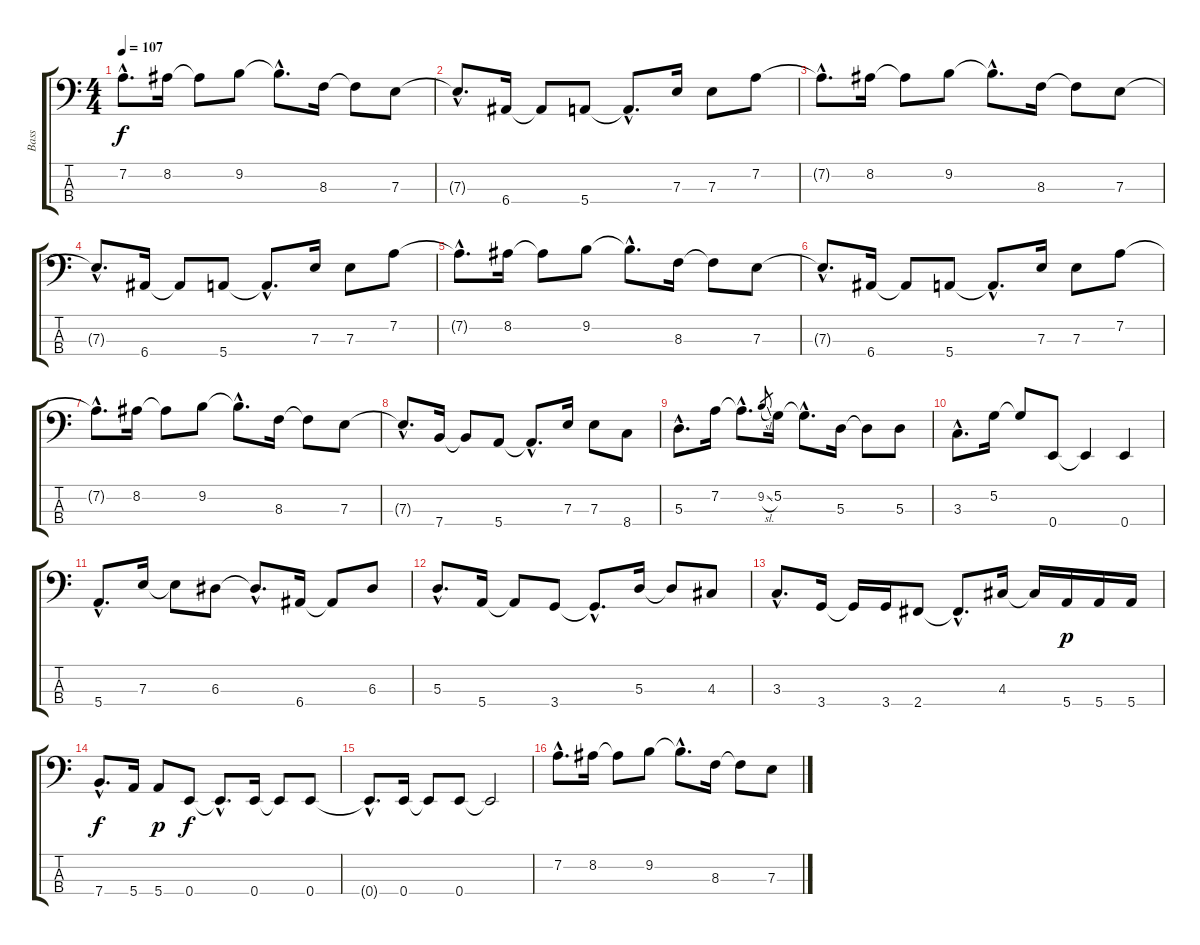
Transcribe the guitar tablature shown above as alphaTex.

\track ("Bass" "Bass") {instrument electricbassfinger}
\staff {score tabs}
\tuning (G2 D2 A1 E1) {hide}
\ts (4 4)
\tempo 107
\clef f4
\ks c
7.2{hac}.8{d dy f} 8.2.16 8.2{t}.8 9.2.8 9.2{hac t}.8{d} 8.3.16 8.3{t}.8 7.3.8 |
7.3{hac t}.8{d} 6.4.16 6.4{t}.8 5.4.8 5.4{hac t}.8{d} 7.3.16 7.3.8 7.2.8 |
7.2{hac t}.8{d} 8.2.16 8.2{t}.8 9.2.8 9.2{hac t}.8{d} 8.3.16 8.3{t}.8 7.3.8 |
7.3{hac t}.8{d} 6.4.16 6.4{t}.8 5.4.8 5.4{hac t}.8{d} 7.3.16 7.3.8 7.2.8 |
7.2{hac t}.8{d} 8.2.16 8.2{t}.8 9.2.8 9.2{hac t}.8{d} 8.3.16 8.3{t}.8 7.3.8 |
7.3{hac t}.8{d} 6.4.16 6.4{t}.8 5.4.8 5.4{hac t}.8{d} 7.3.16 7.3.8 7.2.8 |
7.2{hac t}.8{d} 8.2.16 8.2{t}.8 9.2.8 9.2{hac t}.8{d} 8.3.16 8.3{t}.8 7.3.8 |
7.3{hac t}.8{d} 7.4.16 7.4{t}.8 5.4.8 5.4{hac t}.8{d} 7.3.16 7.3.8 8.4.8 |
5.3{hac}.8{d} 7.2.16 7.2{hac t}.8{d} 9.2{sl}.8{gr} 5.2.16 5.2{hac t}.8{d} 5.3.16 5.3{t}.8 5.3.8 |
3.3{hac}.8{d} 5.2.16 5.2{t}.8 0.4.8 0.4{t}.4 0.4.4 |
5.4{hac}.8{d} 7.3.16 7.3{t}.8 6.3.8 6.3{hac t}.8{d} 6.4.16 6.4{t}.8 6.3.8 |
5.3{hac}.8{d} 5.4.16 5.4{t}.8 3.4.8 3.4{hac t}.8{d} 5.3.16 5.3{t}.8 4.3.8 |
3.3{hac}.8{d} 3.4.16 3.4{t}.16 3.4.16 2.4.8 2.4{hac t}.8{d} 4.3.16 4.3{t}.16 5.4.16{dy p} 5.4.16 5.4.16 |
7.4{hac}.8{d dy f} 5.4.16 5.4.8{dy p} 0.4.8{dy f} 0.4{hac t}.8{d} 0.4.16 0.4{t}.8 0.4.8 |
0.4{hac t}.8{d} 0.4.16 0.4{t}.8 0.4.8 0.4{t}.2 |
7.2{hac}.8{d} 8.2.16 8.2{t}.8 9.2.8 9.2{hac t}.8{d} 8.3.16 8.3{t}.8 7.3.8
